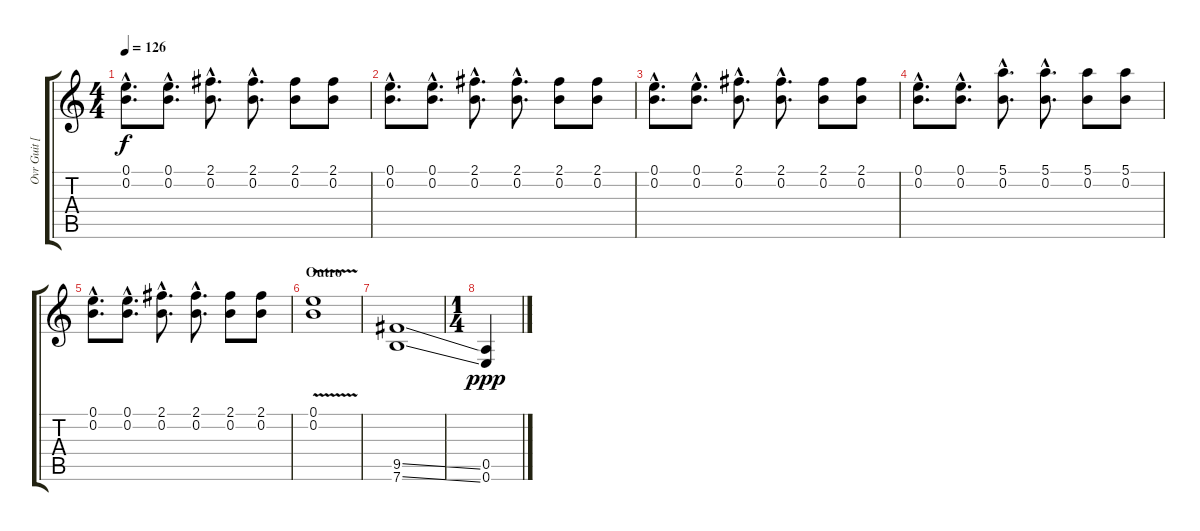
\track ("Ovr Guit [Bez]" "Ovr Guit [") {instrument overdrivenguitar}
\staff {score tabs}
\tuning (E4 B3 G3 D3 A2 E2) {hide}
\ts (4 4)
\tempo 126
\clef g2
\ks c
(0.1{hac} 0.2{hac}).8{d dy f} (0.1{hac} 0.2{hac}).8{d} (2.1{hac} 0.2{hac}).8{d} (2.1{hac} 0.2{hac}).8{d} (2.1 0.2).8 (2.1 0.2).8 |
(0.1{hac} 0.2{hac}).8{d} (0.1{hac} 0.2{hac}).8{d} (2.1{hac} 0.2{hac}).8{d} (2.1{hac} 0.2{hac}).8{d} (2.1 0.2).8 (2.1 0.2).8 |
(0.1{hac} 0.2{hac}).8{d} (0.1{hac} 0.2{hac}).8{d} (2.1{hac} 0.2{hac}).8{d} (2.1{hac} 0.2{hac}).8{d} (2.1 0.2).8 (2.1 0.2).8 |
(0.1{hac} 0.2{hac}).8{d} (0.1{hac} 0.2{hac}).8{d} (5.1{hac} 0.2{hac}).8{d} (5.1{hac} 0.2{hac}).8{d} (5.1 0.2).8 (5.1 0.2).8 |
(0.1{hac} 0.2{hac}).8{d} (0.1{hac} 0.2{hac}).8{d} (2.1{hac} 0.2{hac}).8{d} (2.1{hac} 0.2{hac}).8{d} (2.1 0.2).8 (2.1 0.2).8 |
\section ("" "Outro")
(0.1{v} 0.2).1 |
(9.5{ss} 7.6{ss}).1 |
\ts (1 4)
(0.5 0.6).4{dy ppp}
